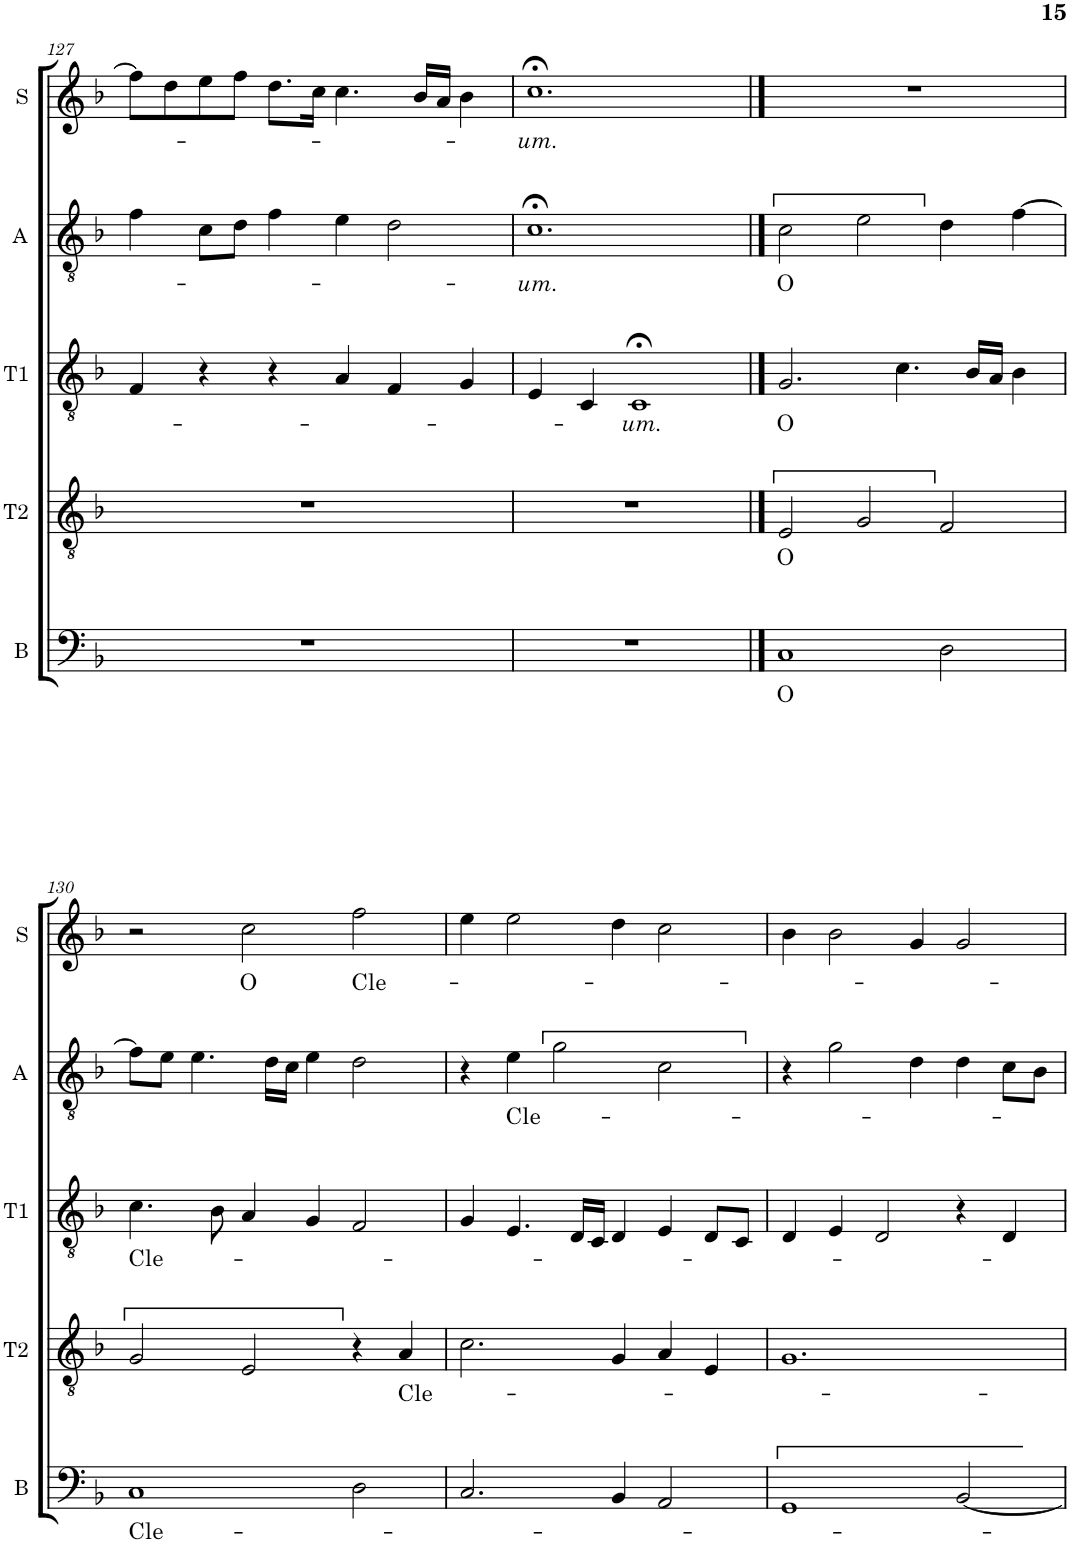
**kern	**text	**kern	**text	**kern	**text	**kern	**text	**kern	**text
*part5	*part5	*part4	*part4	*part3	*part3	*part2	*part2	*part1	*part1
*staff5	*staff5	*staff4	*staff4	*staff3	*staff3	*staff2	*staff2	*staff1	*staff1
*I"B	*	*I"T2	*	*I"T1	*	*I"A	*	*I"S	*
*I'B	*	*I'T2	*	*I'T1	*	*I'A	*	*I'S	*
!!LO:PB:g=z
*clefF4	*	*clefGv2	*	*clefGv2	*	*clefGv2	*	*clefG2	*
*k[b-]	*	*k[b-]	*	*k[b-]	*	*k[b-]	*	*k[b-]	*
*M3/2	*	*M3/2	*	*M3/2	*	*M3/2	*	*M3/2	*
=127	=127	=127	=127	=127	=127	=127	=127	=127	=127
1.r	.	1.r	.	4F/	.	4f\	.	8ff\L]	.
.	.	.	.	.	.	.	.	8dd\	.
.	.	.	.	4r	.	8c\L	.	8ee\	.
.	.	.	.	.	.	8d\J	.	8ff\J	.
.	.	.	.	4r	.	4f\	.	8.dd\L	.
.	.	.	.	.	.	.	.	16cc\Jk	.
.	.	.	.	4A/	.	4e\	.	4.cc\	.
.	.	.	.	4F/	.	2d\	.	.	.
.	.	.	.	.	.	.	.	16b-/LL	.
.	.	.	.	.	.	.	.	16a/JJ	.
.	.	.	.	4G/	.	.	.	4b-\	.
=128	=128	=128	=128	=128	=128	=128	=128	=128	=128
!	!	!	!	!	!	!	!LO:LY:b	!	!LO:LY:b
1.r	.	1.r	.	4E/	.	1.c;<	-um.	1.cc;<	um.
.	.	.	.	4C/	.	.	.	.	.
!	!	!	!	!	!LO:LY:b	!	!	!	!
.	.	.	.	1C;<	-um.	.	.	.	.
==129	==129	==129	==129	==129	==129	==129	==129	==129	==129
!	!LO:LY:b	!	!LO:LY:b	!	!LO:LY:b	!	!LO:LY:b	!	!
1C	O	2E/	O	2.G/	O	2c\	O	1.r	.
.	.	2G/	.	.	.	2e\	.	.	.
.	.	.	.	4.c\	.	.	.	.	.
2D\	.	2F/	.	.	.	4d\	.	.	.
.	.	.	.	16B-/LL	.	.	.	.	.
.	.	.	.	16A/JJ	.	.	.	.	.
.	.	.	.	4B-\	.	[4f\	.	.	.
!!LO:LB:g=z
=130	=130	=130	=130	=130	=130	=130	=130	=130	=130
!	!LO:LY:b	!	!	!	!LO:LY:b	!	!	!	!
1C	Cle-	2G/	.	4.c\	Cle-	8f\L]	.	2r	.
.	.	.	.	.	.	8e\J	.	.	.
.	.	.	.	.	.	4.e\	.	.	.
.	.	.	.	8B-\	.	.	.	.	.
!	!	!	!	!	!	!	!	!	!LO:LY:b
.	.	2E/	.	4A/	.	.	.	2cc\	O
.	.	.	.	.	.	16d\LL	.	.	.
.	.	.	.	.	.	16c\JJ	.	.	.
.	.	.	.	4G/	.	4e\	.	.	.
!	!	!	!	!	!	!	!	!	!LO:LY:b
2D\	.	4r	.	2F/	.	2d\	.	2ff\	Cle-
!	!	!	!LO:LY:b	!	!	!	!	!	!
.	.	4A/	Cle-	.	.	.	.	.	.
=131	=131	=131	=131	=131	=131	=131	=131	=131	=131
2.C/	.	2.c\	.	4G/	.	4r	.	4ee\	.
!	!	!	!	!	!	!	!LO:LY:b	!	!
.	.	.	.	4.E/	.	4e\	Cle-	2ee\	.
.	.	.	.	.	.	2g\	.	.	.
.	.	.	.	16D/LL	.	.	.	.	.
.	.	.	.	16C/JJ	.	.	.	.	.
4BB-/	.	4G/	.	4D/	.	.	.	4dd\	.
2AA/	.	4A/	.	4E/	.	2c\	.	2cc\	.
.	.	4E/	.	8D/L	.	.	.	.	.
.	.	.	.	8C/J	.	.	.	.	.
=132	=132	=132	=132	=132	=132	=132	=132	=132	=132
1GG	.	1.G	.	4D/	.	4r	.	4b-\	.
.	.	.	.	4E/	.	2g\	.	2b-\	.
.	.	.	.	2D/	.	.	.	.	.
.	.	.	.	.	.	4d\	.	4g/	.
[2BB-/	.	.	.	4r	.	4d\	.	2g/	.
.	.	.	.	4D/	.	8c\L	.	.	.
.	.	.	.	.	.	8B-\J	.	.	.
=	=	=	=	=	=	=	=	=	=
*-	*-	*-	*-	*-	*-	*-	*-	*-	*-
